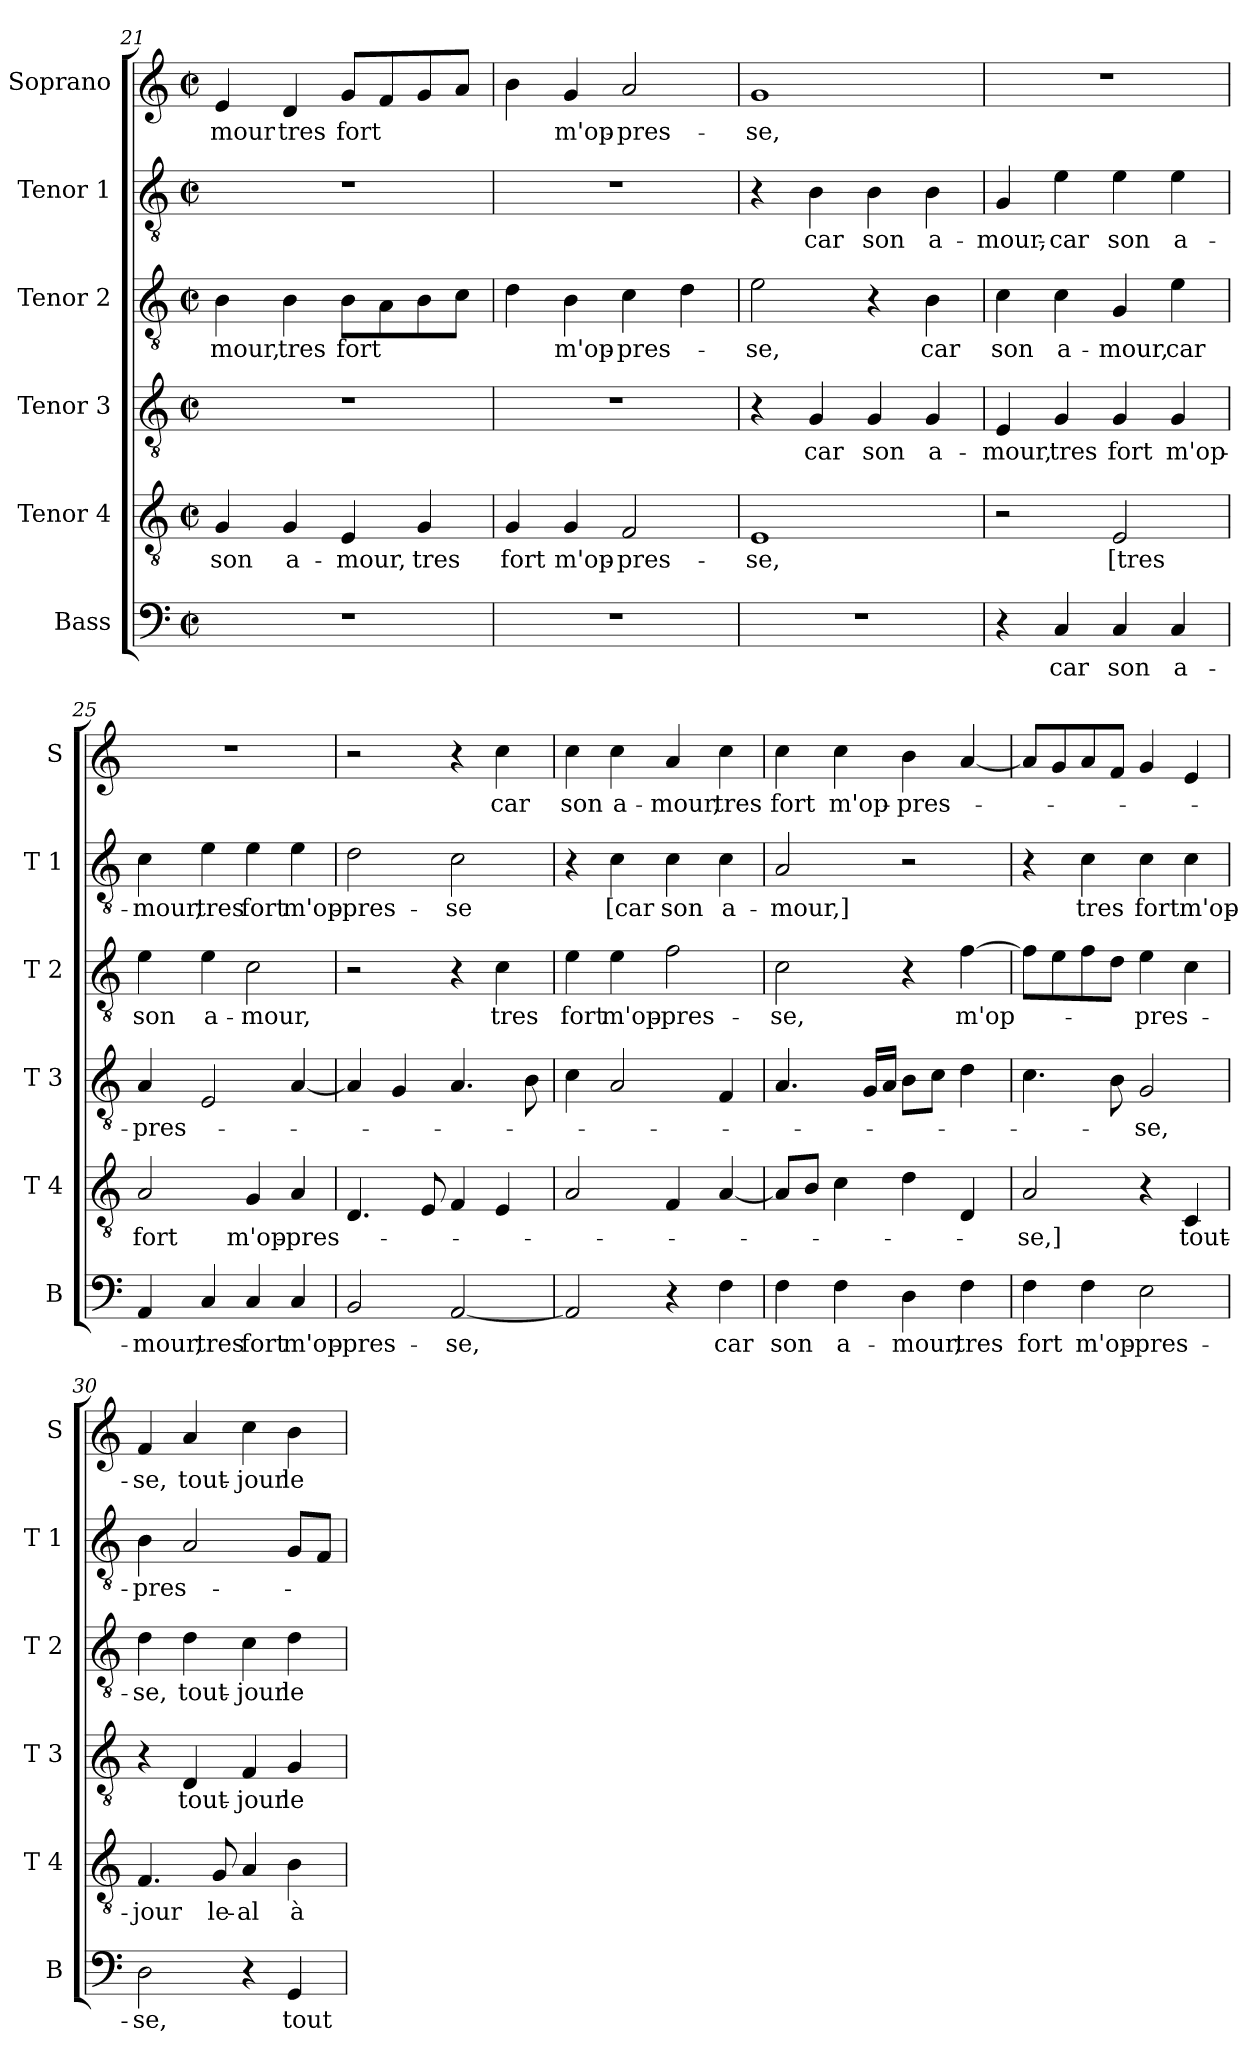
**kern	**text	**kern	**text	**kern	**text	**kern	**text	**kern	**text	**kern	**text
*part6	*part6	*part5	*part5	*part4	*part4	*part3	*part3	*part2	*part2	*part1	*part1
*staff6	*staff6	*staff5	*staff5	*staff4	*staff4	*staff3	*staff3	*staff2	*staff2	*staff1	*staff1
*I"Bass	*	*I"Tenor 4	*	*I"Tenor 3	*	*I"Tenor 2	*	*I"Tenor 1	*	*I"Soprano	*
*I'B	*	*I'T 4	*	*I'T 3	*	*I'T 2	*	*I'T 1	*	*I'S	*
*clefF4	*	*clefGv2	*	*clefGv2	*	*clefGv2	*	*clefGv2	*	*clefG2	*
*k[]	*	*k[]	*	*k[]	*	*k[]	*	*k[]	*	*k[]	*
*C:	*	*C:	*	*C:	*	*C:	*	*C:	*	*C:	*
*M2/2	*	*M2/2	*	*M2/2	*	*M2/2	*	*M2/2	*	*M2/2	*
*met(c|)	*	*met(c|)	*	*met(c|)	*	*met(c|)	*	*met(c|)	*	*met(c|)	*
=21	=21	=21	=21	=21	=21	=21	=21	=21	=21	=21	=21
1r	.	4G/	son	1r	.	4B\	-mour,	1r	.	4e/	-mour
.	.	4G/	a-	.	.	4B\	tres	.	.	4d/	tres
.	.	4E/	-mour,	.	.	8B\L	fort	.	.	8g/L	fort
.	.	.	.	.	.	8A\	.	.	.	8f/	.
.	.	4G/	tres	.	.	8B\	.	.	.	8g/	.
.	.	.	.	.	.	8c\J	.	.	.	8a/J	.
=22	=22	=22	=22	=22	=22	=22	=22	=22	=22	=22	=22
1r	.	4G/	fort	1r	.	4d\	.	1r	.	4b\	.
.	.	4G/	m'op-	.	.	4B\	m'op-	.	.	4g/	m'op-
.	.	2F/	-pres-	.	.	4c\	-pres-	.	.	2a/	-pres-
.	.	.	.	.	.	4d\	.	.	.	.	.
!!LO:PB:g=z
=23	=23	=23	=23	=23	=23	=23	=23	=23	=23	=23	=23
1r	.	1E	-se,	4r	.	2e\	-se,	4r	.	1g	-se,
.	.	.	.	4G/	car	.	.	4B\	car	.	.
.	.	.	.	4G/	son	4r	.	4B\	son	.	.
.	.	.	.	4G/	a-	4B\	car	4B\	a-	.	.
=24	=24	=24	=24	=24	=24	=24	=24	=24	=24	=24	=24
4r	.	2r	.	4E/	-mour,	4c\	son	4G/	-mour,-	1r	.
4C/	car	.	.	4G/	tres	4c\	a-	4e\	-car	.	.
4C/	son	2E/	[tres	4G/	fort	4G/	-mour,	4e\	son	.	.
4C/	a-	.	.	4G/	m'op-	4e\	car	4e\	a-	.	.
=25	=25	=25	=25	=25	=25	=25	=25	=25	=25	=25	=25
4AA/	-mour,	2A/	fort	4A/	-pres-	4e\	son	4c\	-mour,	1r	.
4C/	tres	.	.	2E/	.	4e\	a-	4e\	tres	.	.
4C/	fort	4G/	m'op-	.	.	2c\	-mour,	4e\	fort	.	.
4C/	m'op-	4A/	-pres-	[4A/	.	.	.	4e\	m'op-	.	.
=26	=26	=26	=26	=26	=26	=26	=26	=26	=26	=26	=26
2BB/	-pres-	4.D/	.	4A/]	.	2r	.	2d\	-pres-	2r	.
.	.	.	.	4G/	.	.	.	.	.	.	.
.	.	8E/	.	.	.	.	.	.	.	.	.
[2AA/	-se,	4F/	.	4.A/	.	4r	.	2c\	-se	4r	.
.	.	4E/	.	.	.	4c\	tres	.	.	4cc\	car
.	.	.	.	8B\	.	.	.	.	.	.	.
=27	=27	=27	=27	=27	=27	=27	=27	=27	=27	=27	=27
2AA/]	.	2A/	.	4c\	.	4e\	fort	4r	.	4cc\	son
.	.	.	.	2A/	.	4e\	m'op-	4c\	[car	4cc\	a-
4r	.	4F/	.	.	.	2f\	-pres-	4c\	son	4a/	-mour,
4F\	car	[4A/	.	4F/	.	.	.	4c\	a-	4cc\	tres
=28	=28	=28	=28	=28	=28	=28	=28	=28	=28	=28	=28
4F\	son	8A/L]	.	4.A/	.	2c\	-se,	2A/	-mour,]	4cc\	fort
.	.	8B/J	.	.	.	.	.	.	.	.	.
4F\	a-	4c\	.	.	.	.	.	.	.	4cc\	m'op-
.	.	.	.	16G/LL	.	.	.	.	.	.	.
.	.	.	.	16A/JJ	.	.	.	.	.	.	.
4D\	-mour,	4d\	.	8B\L	.	4r	.	2r	.	4b\	-pres-
.	.	.	.	8c\J	.	.	.	.	.	.	.
4F\	tres	4D/	.	4d\	.	[4f\	m'op-	.	.	[4a/	.
!!LO:LB:g=z
=29	=29	=29	=29	=29	=29	=29	=29	=29	=29	=29	=29
4F\	fort	2A/	-se,]	4.c\	.	8f\L]	.	4r	.	8a/L]	.
.	.	.	.	.	.	8e\	.	.	.	8g/	.
4F\	m'op-	.	.	.	.	8f\	.	4c\	tres	8a/	.
.	.	.	.	8B\	.	8d\J	.	.	.	8f/J	.
2E\	-pres-	4r	.	2G/	-se,	4e\	-pres-	4c\	fort	4g/	.
.	.	4C/	tout-	.	.	4c\	.	4c\	m'op-	4e/	.
=30	=30	=30	=30	=30	=30	=30	=30	=30	=30	=30	=30
2D\	-se,	4.F/	-jour	4r	.	4d\	-se,	4B\	-pres-	4f/	-se,
.	.	.	.	4D/	tout-	4d\	tout-	2A/	.	4a/	tout-
.	.	8G/	le-	.	.	.	.	.	.	.	.
4r	.	4A/	-al	4F/	-jour	4c\	-jour	.	.	4cc\	-jour
4GG/	tout-	4B\	à	4G/	le-	4d\	le-	8G/L	.	4b\	le-
.	.	.	.	.	.	.	.	8F/J	.	.	.
=	=	=	=	=	=	=	=	=	=	=	=
*-	*-	*-	*-	*-	*-	*-	*-	*-	*-	*-	*-
